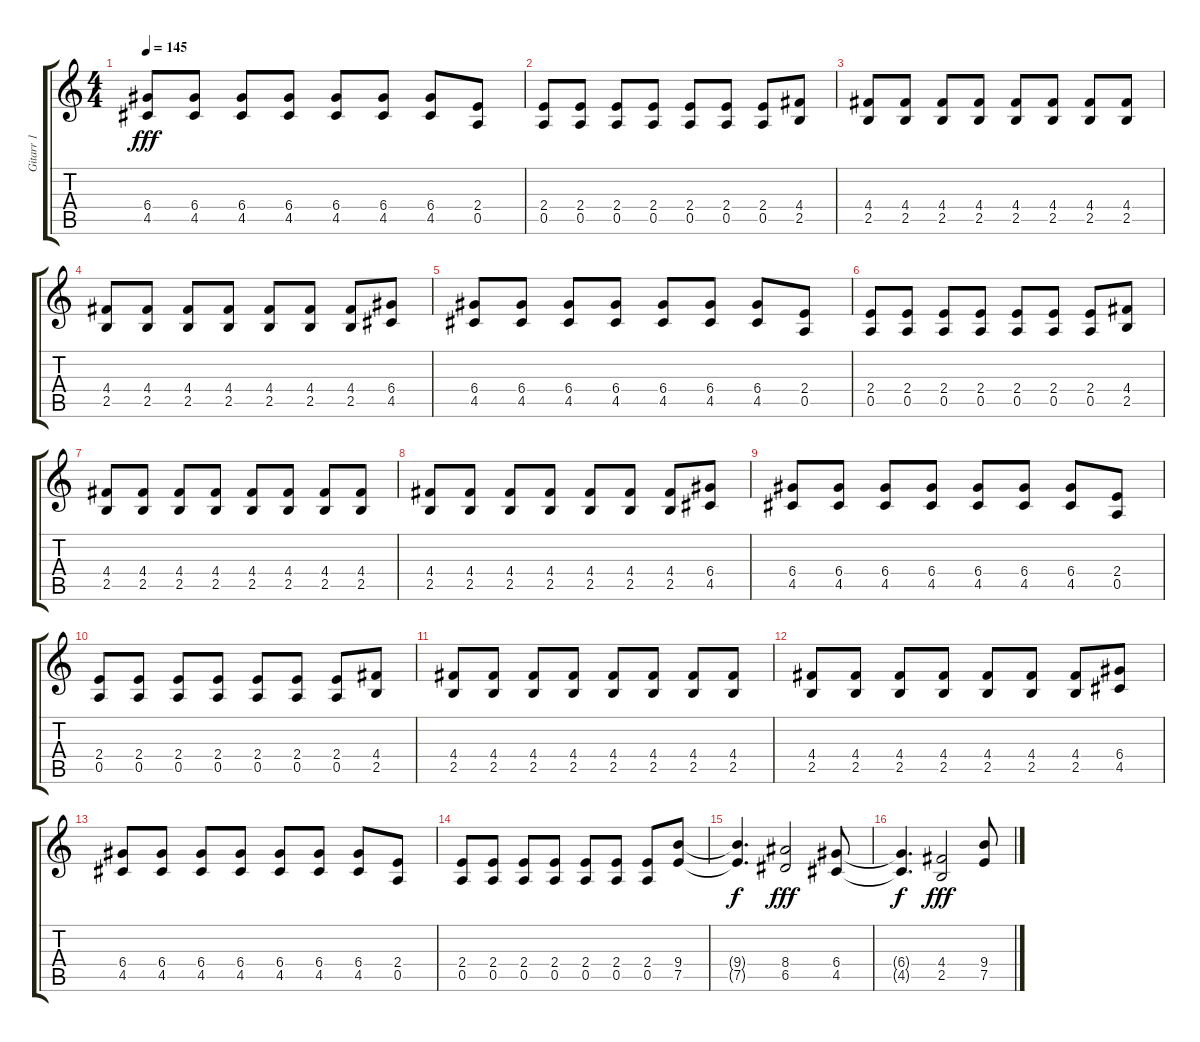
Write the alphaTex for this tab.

\track ("Gitarr 1" "Gitarr 1") {instrument overdrivenguitar}
\staff {score tabs}
\tuning (E4 B3 G3 D3 A2 E2) {hide}
\ts (4 4)
\tempo 145
\clef g2
\ks c
(6.4 4.5).8{dy fff} (6.4 4.5).8 (6.4 4.5).8 (6.4 4.5).8 (6.4 4.5).8 (6.4 4.5).8 (6.4 4.5).8 (2.4 0.5).8 |
(2.4 0.5).8 (2.4 0.5).8 (2.4 0.5).8 (2.4 0.5).8 (2.4 0.5).8 (2.4 0.5).8 (2.4 0.5).8 (4.4 2.5).8 |
(4.4 2.5).8 (4.4 2.5).8 (4.4 2.5).8 (4.4 2.5).8 (4.4 2.5).8 (4.4 2.5).8 (4.4 2.5).8 (4.4 2.5).8 |
(4.4 2.5).8 (4.4 2.5).8 (4.4 2.5).8 (4.4 2.5).8 (4.4 2.5).8 (4.4 2.5).8 (4.4 2.5).8 (6.4 4.5).8 |
(6.4 4.5).8 (6.4 4.5).8 (6.4 4.5).8 (6.4 4.5).8 (6.4 4.5).8 (6.4 4.5).8 (6.4 4.5).8 (2.4 0.5).8 |
(2.4 0.5).8 (2.4 0.5).8 (2.4 0.5).8 (2.4 0.5).8 (2.4 0.5).8 (2.4 0.5).8 (2.4 0.5).8 (4.4 2.5).8 |
(4.4 2.5).8 (4.4 2.5).8 (4.4 2.5).8 (4.4 2.5).8 (4.4 2.5).8 (4.4 2.5).8 (4.4 2.5).8 (4.4 2.5).8 |
(4.4 2.5).8 (4.4 2.5).8 (4.4 2.5).8 (4.4 2.5).8 (4.4 2.5).8 (4.4 2.5).8 (4.4 2.5).8 (6.4 4.5).8 |
(6.4 4.5).8 (6.4 4.5).8 (6.4 4.5).8 (6.4 4.5).8 (6.4 4.5).8 (6.4 4.5).8 (6.4 4.5).8 (2.4 0.5).8 |
(2.4 0.5).8 (2.4 0.5).8 (2.4 0.5).8 (2.4 0.5).8 (2.4 0.5).8 (2.4 0.5).8 (2.4 0.5).8 (4.4 2.5).8 |
(4.4 2.5).8 (4.4 2.5).8 (4.4 2.5).8 (4.4 2.5).8 (4.4 2.5).8 (4.4 2.5).8 (4.4 2.5).8 (4.4 2.5).8 |
(4.4 2.5).8 (4.4 2.5).8 (4.4 2.5).8 (4.4 2.5).8 (4.4 2.5).8 (4.4 2.5).8 (4.4 2.5).8 (6.4 4.5).8 |
(6.4 4.5).8 (6.4 4.5).8 (6.4 4.5).8 (6.4 4.5).8 (6.4 4.5).8 (6.4 4.5).8 (6.4 4.5).8 (2.4 0.5).8 |
(2.4 0.5).8 (2.4 0.5).8 (2.4 0.5).8 (2.4 0.5).8 (2.4 0.5).8 (2.4 0.5).8 (2.4 0.5).8 (9.4 7.5).8 |
(9.4{t} 7.5{t}).4{d dy f} (8.4 6.5).2{dy fff} (6.4 4.5).8 |
(6.4{t} 4.5{t}).4{d dy f} (4.4 2.5).2{dy fff} (9.4 7.5).8
